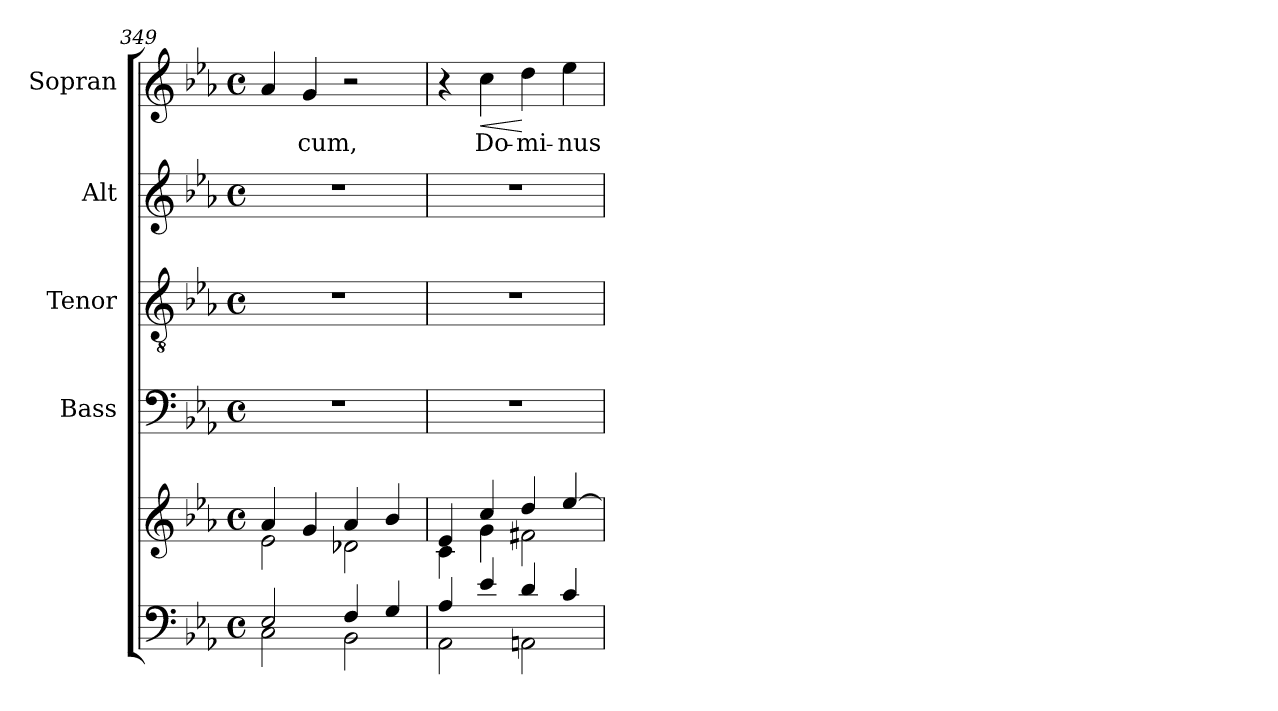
**kern	**kern	**kern	**kern	**kern	**kern	**text	**dynam
*part5	*part5	*part4	*part3	*part2	*part1	*part1	*part1
*staff6	*staff5	*staff4	*staff3	*staff2	*staff1	*staff1	*staff1
*	*	*I"Bass	*I"Tenor	*I"Alt	*I"Sopran	*	*
*	*	*I'B.	*I'T.	*I'A.	*I'S.	*	*
*clefF4	*clefG2	*clefF4	*clefGv2	*clefG2	*clefG2	*	*
*k[b-e-a-]	*k[b-e-a-]	*k[b-e-a-]	*k[b-e-a-]	*k[b-e-a-]	*k[b-e-a-]	*	*
*E-:	*E-:	*E-:	*E-:	*E-:	*E-:	*	*
*M4/4	*M4/4	*M4/4	*M4/4	*M4/4	*M4/4	*	*
*met(c)	*met(c)	*met(c)	*met(c)	*met(c)	*met(c)	*	*
=349	=349	=349	=349	=349	=349	=349	=349
*^	*^	*	*	*	*	*	*
2E-/	2C\	4a-/	2e-\	1r	1r	1r	4a-/	.	.
!	!	!	!	!	!	!	!	!LO:LY:b	!
.	.	4g/	.	.	.	.	4g/	-cum,	.
4F/	2BB-\	4a-/	2d-X\	.	.	.	2r	.	.
4G/	.	4b-/	.	.	.	.	.	.	.
=350	=350	=350	=350	=350	=350	=350	=350	=350	=350
4A-/	2AA-\	4e-/	4c\	1r	1r	1r	4r	.	.
!	!	!	!	!	!	!	!	!LO:LY:b	!LO:HP:b
4e-/	.	4cc/	4g\	.	.	.	4cc\	Do-	<
!	!	!	!	!	!	!	!	!LO:LY:b	!
4d/	2AAn\	4dd/	2f#X\	.	.	.	4dd\	-mi-	[
!	!	!	!	!	!	!	!	!LO:LY:b	!
4c/	.	[>4ee-/	.	.	.	.	4ee-\	-nus	.
*v	*v	*	*	*	*	*	*	*	*
*	*v	*v	*	*	*	*	*	*
=	=	=	=	=	=	=	=
*-	*-	*-	*-	*-	*-	*-	*-
